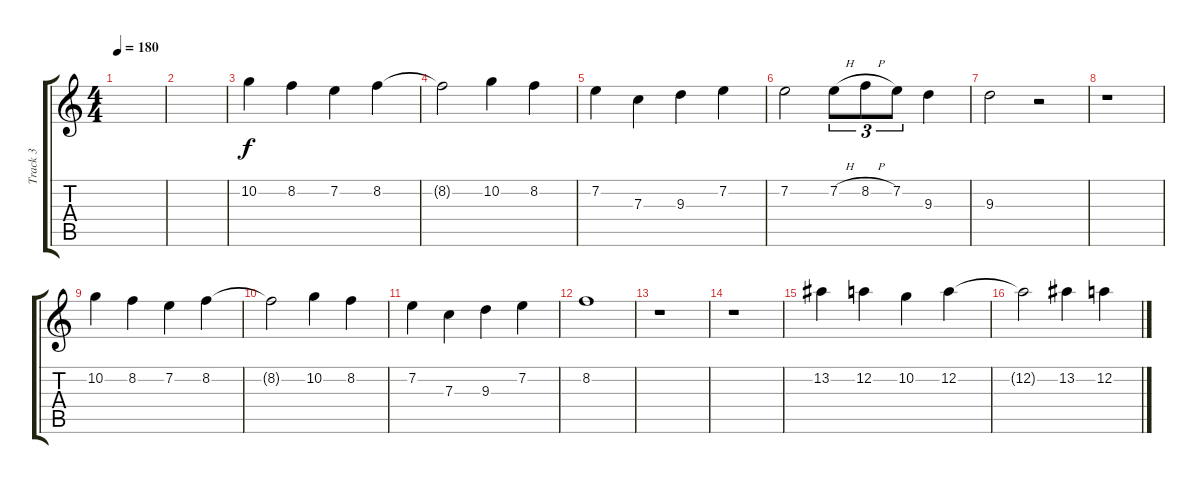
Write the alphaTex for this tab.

\track ("Track 3" "Track 3") {instrument acousticguitarsteel}
\staff {score tabs}
\tuning (D4 A3 F3 C3 G2 D2) {hide}
\ts (4 4)
\tempo 180
\clef g2
\ks c
|
|
10.2.4 8.2.4 7.2.4 8.2.4 |
8.2{t}.2 10.2.4 8.2.4 |
7.2.4 7.3.4 9.3.4 7.2.4 |
7.2.2 7.2{h}.8{tu (3 2)} 8.2{h}.8{tu (3 2)} 7.2.8{tu (3 2)} 9.3.4 |
9.3.2 r.2 |
r.1 |
10.2.4 8.2.4 7.2.4 8.2.4 |
8.2{t}.2 10.2.4 8.2.4 |
7.2.4 7.3.4 9.3.4 7.2.4 |
8.2.1 |
r.1 |
r.1 |
13.2.4 12.2.4 10.2.4 12.2.4 |
12.2{t}.2 13.2.4 12.2.4
